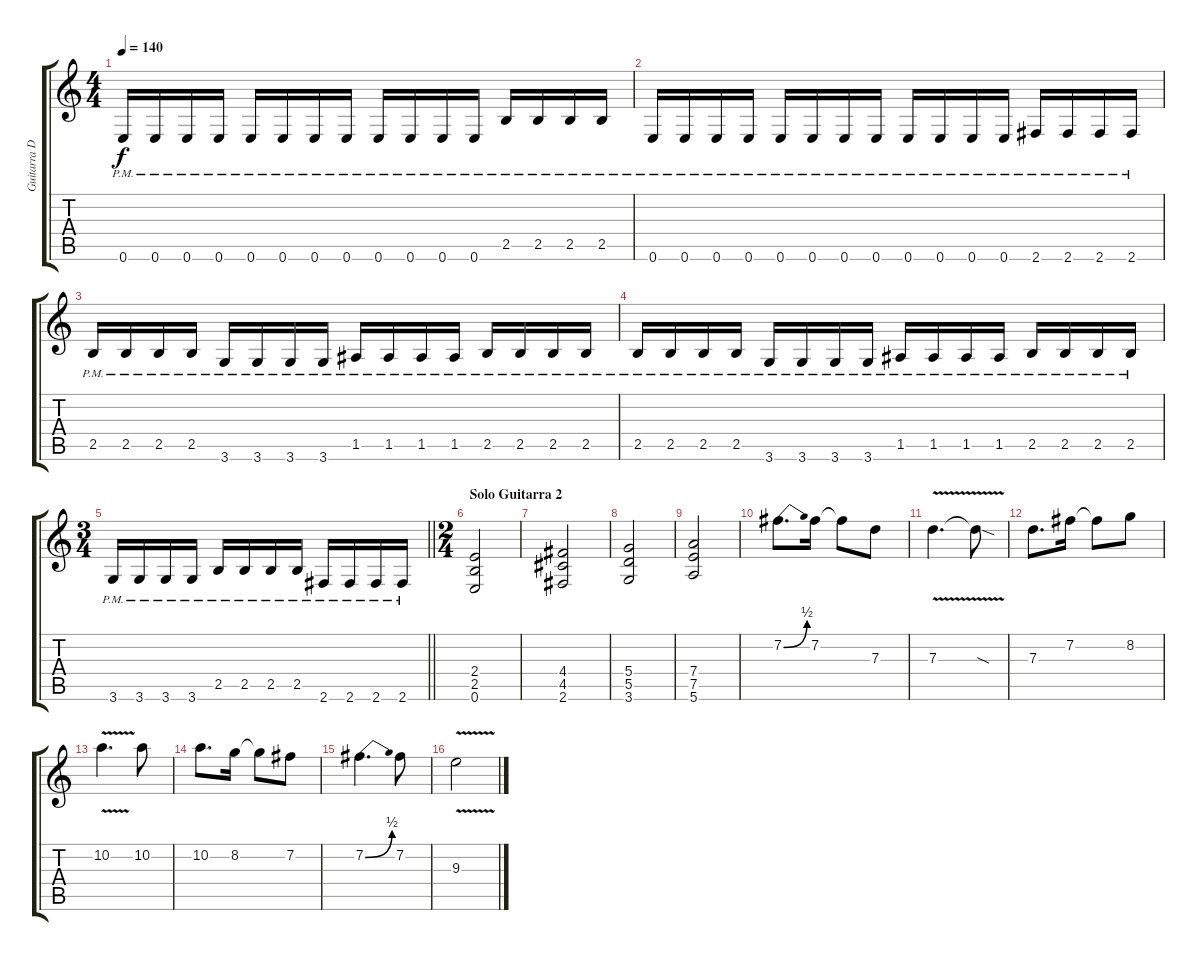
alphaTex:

\track ("Guitarra Der" "Guitarra D") {instrument distortionguitar}
\staff {score tabs}
\tuning (E4 B3 G3 D3 A2 E2) {hide}
\ts (4 4)
\tempo 140
\clef g2
\ks c
0.6{pm}.16{dy f} 0.6{pm}.16 0.6{pm}.16 0.6{pm}.16 0.6{pm}.16 0.6{pm}.16 0.6{pm}.16 0.6{pm}.16 0.6{pm}.16 0.6{pm}.16 0.6{pm}.16 0.6{pm}.16 2.5{pm}.16 2.5{pm}.16 2.5{pm}.16 2.5{pm}.16 |
0.6{pm}.16 0.6{pm}.16 0.6{pm}.16 0.6{pm}.16 0.6{pm}.16 0.6{pm}.16 0.6{pm}.16 0.6{pm}.16 0.6{pm}.16 0.6{pm}.16 0.6{pm}.16 0.6{pm}.16 2.6{pm}.16 2.6{pm}.16 2.6{pm}.16 2.6{pm}.16 |
2.5{pm}.16 2.5{pm}.16 2.5{pm}.16 2.5{pm}.16 3.6{pm}.16 3.6{pm}.16 3.6{pm}.16 3.6{pm}.16 1.5{pm}.16 1.5{pm}.16 1.5{pm}.16 1.5{pm}.16 2.5{pm}.16 2.5{pm}.16 2.5{pm}.16 2.5{pm}.16 |
2.5{pm}.16 2.5{pm}.16 2.5{pm}.16 2.5{pm}.16 3.6{pm}.16 3.6{pm}.16 3.6{pm}.16 3.6{pm}.16 1.5{pm}.16 1.5{pm}.16 1.5{pm}.16 1.5{pm}.16 2.5{pm}.16 2.5{pm}.16 2.5{pm}.16 2.5{pm}.16 |
\ts (3 4)
\barLineRight lightlight
3.6{pm}.16 3.6{pm}.16 3.6{pm}.16 3.6{pm}.16 2.5{pm}.16 2.5{pm}.16 2.5{pm}.16 2.5{pm}.16 2.6{pm}.16 2.6{pm}.16 2.6{pm}.16 2.6{pm}.16 |
\ts (2 4)
\section ("" "Solo Guitarra 2")
(2.4 2.5 0.6).2 |
(4.4 4.5 2.6).2 |
(5.4 5.5 3.6).2 |
(7.4 7.5 5.6).2 |
7.2{be (bend 0 0 60 2)}.8{d} 7.2.16 7.2{t}.8 7.3.8 |
7.3{v}.4{d} 7.3{sod t}.8 |
7.3.8{d} 7.2.16 7.2{t}.8 8.2.8 |
10.2{v}.4{d} 10.2.8 |
10.2.8{d} 8.2.16 8.2{t}.8 7.2.8 |
7.2{be (bend 0 0 60 2)}.4{d} 7.2.8 |
9.3{v}.2
